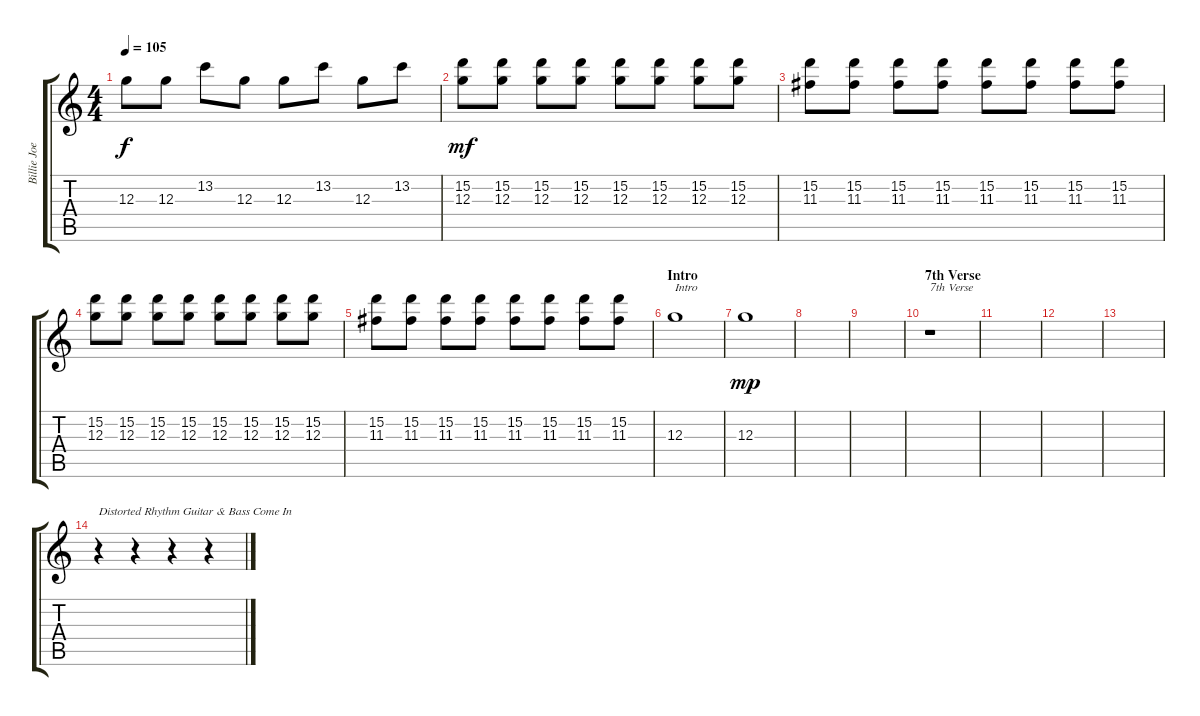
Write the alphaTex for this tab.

\track ("Billie Joe (Lead)" "Billie Joe") {instrument distortionguitar}
\staff {score tabs}
\tuning (E4 B3 G3 D3 A2 E2) {hide}
\ts (4 4)
\tempo 105
\clef g2
\ks c
12.3.8{dy f} 12.3.8 13.2.8 12.3.8 12.3.8 13.2.8 12.3.8 13.2.8 |
(15.2 12.3).8{dy mf} (15.2 12.3).8 (15.2 12.3).8 (15.2 12.3).8 (15.2 12.3).8 (15.2 12.3).8 (15.2 12.3).8 (15.2 12.3).8 |
(15.2 11.3).8 (15.2 11.3).8 (15.2 11.3).8 (15.2 11.3).8 (15.2 11.3).8 (15.2 11.3).8 (15.2 11.3).8 (15.2 11.3).8 |
(15.2 12.3).8 (15.2 12.3).8 (15.2 12.3).8 (15.2 12.3).8 (15.2 12.3).8 (15.2 12.3).8 (15.2 12.3).8 (15.2 12.3).8 |
(15.2 11.3).8 (15.2 11.3).8 (15.2 11.3).8 (15.2 11.3).8 (15.2 11.3).8 (15.2 11.3).8 (15.2 11.3).8 (15.2 11.3).8 |
\section ("" "Intro")
12.3.1{txt "Intro"} |
12.3.1{dy mp} |
|
|
\section ("" "7th Verse")
r.1{txt "7th Verse"} |
|
|
|
r.4{txt "Distorted Rhythm Guitar & Bass Come In"} r.4 r.4 r.4
